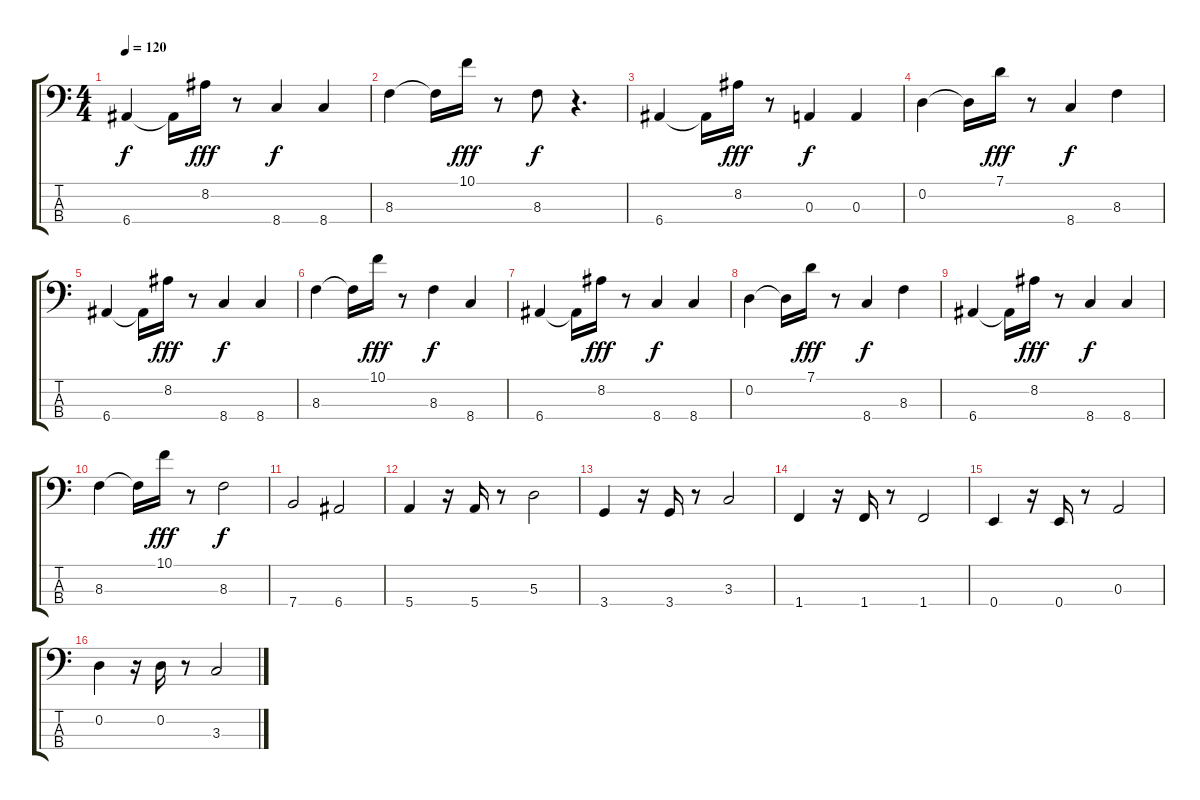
\track "" {instrument electricbasspick}
\staff {score tabs}
\tuning (G2 D2 A1 E1) {hide}
\ts (4 4)
\tempo 120
\clef f4
\ks c
6.4.4{dy f} 6.4{t}.16 8.2.16{dy fff} r.8 8.4.4{dy f} 8.4.4 |
8.3.4 8.3{t}.16 10.1.16{dy fff} r.8 8.3.8{dy f} r.4{d} |
6.4.4 6.4{t}.16 8.2.16{dy fff} r.8 0.3.4{dy f} 0.3.4 |
0.2.4 0.2{t}.16 7.1.16{dy fff} r.8 8.4.4{dy f} 8.3.4 |
6.4.4 6.4{t}.16 8.2.16{dy fff} r.8 8.4.4{dy f} 8.4.4 |
8.3.4 8.3{t}.16 10.1.16{dy fff} r.8 8.3.4{dy f} 8.4.4 |
6.4.4 6.4{t}.16 8.2.16{dy fff} r.8 8.4.4{dy f} 8.4.4 |
0.2.4 0.2{t}.16 7.1.16{dy fff} r.8 8.4.4{dy f} 8.3.4 |
6.4.4 6.4{t}.16 8.2.16{dy fff} r.8 8.4.4{dy f} 8.4.4 |
8.3.4 8.3{t}.16 10.1.16{dy fff} r.8 8.3.2{dy f} |
7.4.2 6.4.2 |
5.4.4 r.16 5.4.16 r.8 5.3.2 |
3.4.4 r.16 3.4.16 r.8 3.3.2 |
1.4.4 r.16 1.4.16 r.8 1.4.2 |
0.4.4 r.16 0.4.16 r.8 0.3.2 |
0.2.4 r.16 0.2.16 r.8 3.3.2
